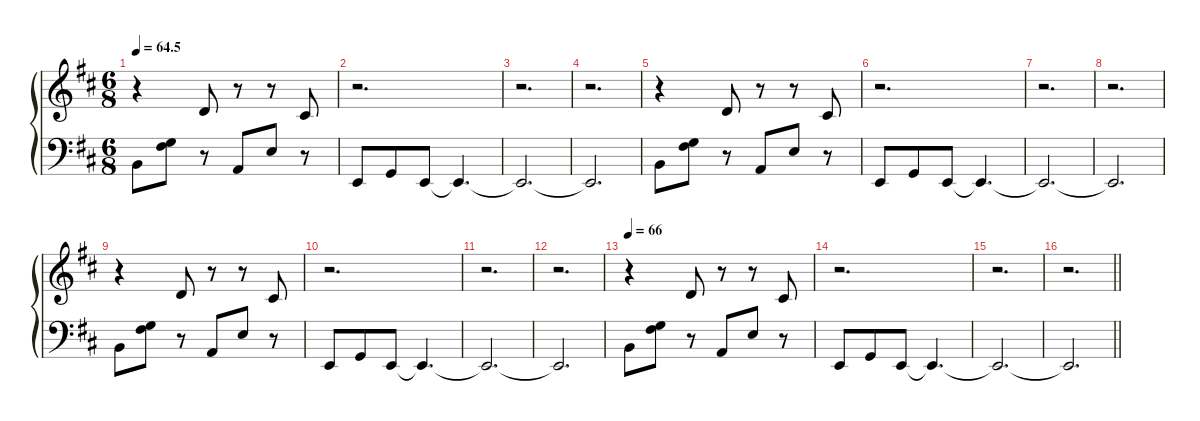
\defaultSystemsLayout 4
\hideDynamics
\bracketExtendMode groupsimilarinstruments
\singleTrackTrackNamePolicy hidden
\multiTrackTrackNamePolicy hidden
\firstSystemTrackNameMode fullname
\firstSystemTrackNameOrientation horizontal
\otherSystemsTrackNameOrientation horizontal
\track ("Electric Piano" "el.pno.") {defaultSystemsLayout 8 instrument electricpiano1}
\staff {score}
\tuning (E4 B3 G3 D3 A2 E2)
\ts (6 8)
\beaming (8 3 3)
\tempo
64.5
\accidentals auto
\clef g2
\ottava regular
\simile none
\ks bminor
r.4{dy ff instrument electricpiano1 beam Down} 3.2{acc forcenatural}.8{beam Up} r.8{beam Up} r.8{beam Up} 2.2{acc #}.8{beam Up} |
r.2{d beam Down} |
r.2{d beam Down} |
r.2{d beam Down} |
r.4{beam Down} 3.2{acc forcenatural}.8{beam Up} r.8{beam Up} r.8{beam Up} 2.2{acc #}.8{beam Up} |
r.2{d beam Down} |
r.2{d beam Down} |
r.2{d beam Down} |
r.4{beam Down} 3.2{acc forcenatural}.8{beam Up} r.8{beam Up} r.8{beam Up} 2.2{acc #}.8{beam Up} |
r.2{d beam Down} |
r.2{d beam Down} |
r.2{d beam Down} |
\tempo 66
r.4{beam Down} 3.2{acc forcenatural}.8{beam Up} r.8{beam Up} r.8{beam Up} 2.2{acc #}.8{beam Up} |
r.2{d beam Down} |
r.2{d beam Down} |
\barLineRight lightlight
r.2{d beam Down}
\staff {score}
\tuning (G2 D2 A1 E1 B0)
\clef f4
\ottava regular
\simile none
\ks bminor
14.3{acc forcenatural}.8{dy mf beam Down} (16.2{acc #} 12.1{acc forcenatural}).8{dy ff beam Down} r.8{beam Down} 7.2{acc forcenatural}.8{beam Up} 9.1{acc forcenatural}.8{beam Up} r.8{beam Up} |
2.2{acc forcenatural}.8{beam Up} 0.1{acc forcenatural}.8{beam Up} 2.2{acc forcenatural}.8{beam Up} 2.2{t acc forcenatural}.4{d beam Up} |
2.2{t acc forcenatural}.2{d beam Up} |
2.2{t acc forcenatural}.2{d beam Up} |
14.3{acc forcenatural}.8{beam Down} (16.2{acc #} 12.1{acc forcenatural}).8{beam Down} r.8{beam Down} 7.2{acc forcenatural}.8{beam Up} 9.1{acc forcenatural}.8{beam Up} r.8{beam Up} |
2.2{acc forcenatural}.8{beam Up} 0.1{acc forcenatural}.8{beam Up} 2.2{acc forcenatural}.8{beam Up} 2.2{t acc forcenatural}.4{d beam Up} |
2.2{t acc forcenatural}.2{d beam Up} |
2.2{t acc forcenatural}.2{d beam Up} |
14.3{acc forcenatural}.8{beam Down} (16.2{acc #} 12.1{acc forcenatural}).8{beam Down} r.8{beam Down} 7.2{acc forcenatural}.8{beam Up} 9.1{acc forcenatural}.8{beam Up} r.8{beam Up} |
2.2{acc forcenatural}.8{beam Up} 0.1{acc forcenatural}.8{beam Up} 2.2{acc forcenatural}.8{beam Up} 2.2{t acc forcenatural}.4{d beam Up} |
2.2{t acc forcenatural}.2{d beam Up} |
2.2{t acc forcenatural}.2{d beam Up} |
14.3{acc forcenatural}.8{beam Down} (16.2{acc #} 12.1{acc forcenatural}).8{beam Down} r.8{beam Down} 7.2{acc forcenatural}.8{beam Up} 9.1{acc forcenatural}.8{beam Up} r.8{beam Up} |
2.2{acc forcenatural}.8{beam Up} 0.1{acc forcenatural}.8{beam Up} 2.2{acc forcenatural}.8{beam Up} 2.2{t acc forcenatural}.4{d beam Up} |
2.2{t acc forcenatural}.2{d beam Up} |
\barLineRight lightlight
2.2{t acc forcenatural}.2{d beam Up}
